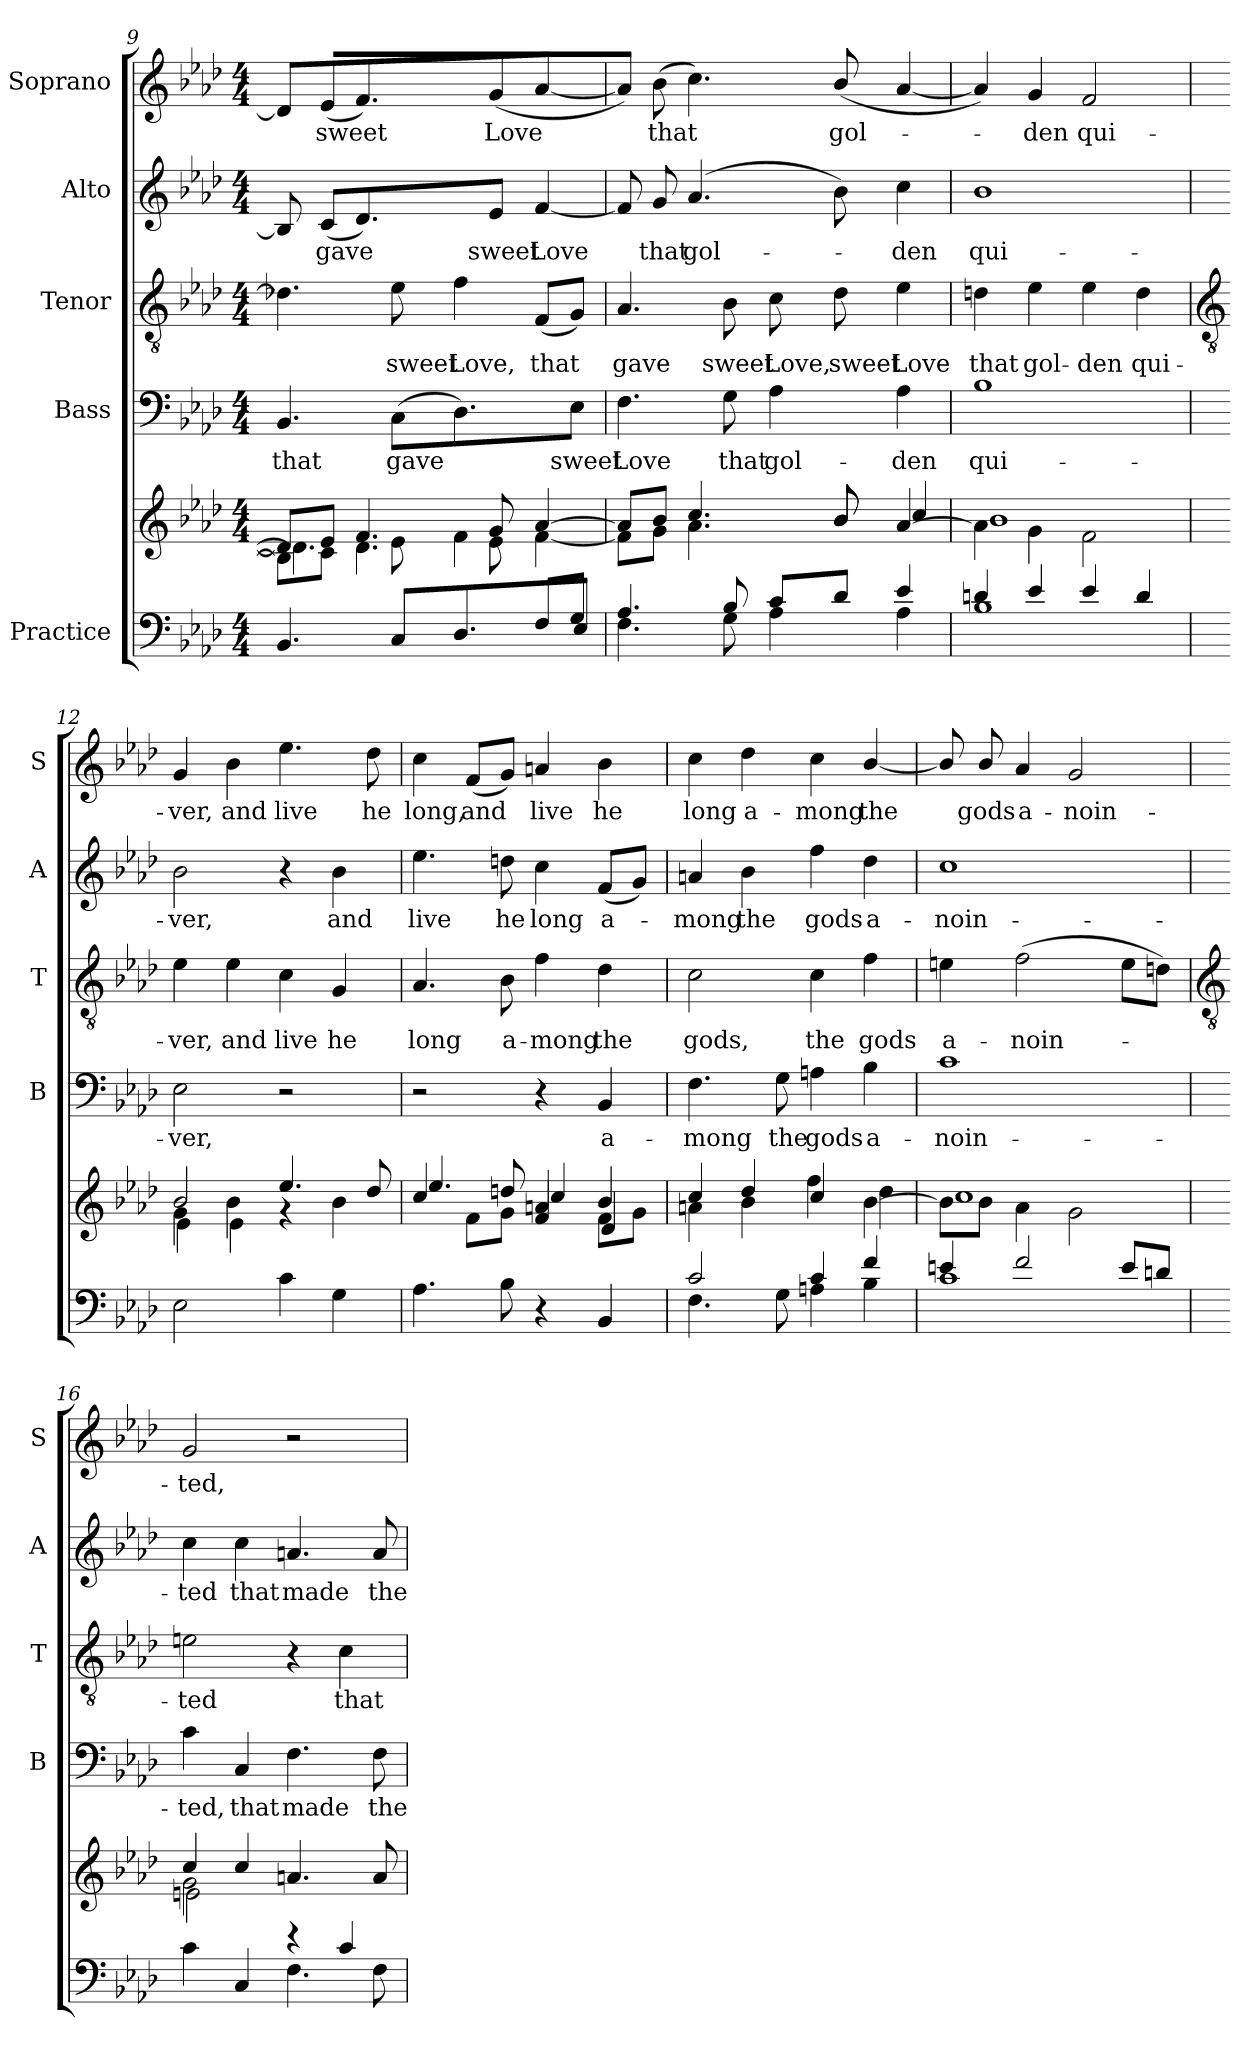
**kern	**kern	**kern	**text	**kern	**text	**kern	**text	**kern	**text
*part5	*part5	*part4	*part4	*part3	*part3	*part2	*part2	*part1	*part1
*staff6	*staff5	*staff4	*staff4	*staff3	*staff3	*staff2	*staff2	*staff1	*staff1
*I"Practice	*	*I"Bass	*	*I"Tenor	*	*I"Alto	*	*I"Soprano	*
*	*	*I'B	*	*I'T	*	*I'A	*	*I'S	*
*clefF4	*clefG2	*clefF4	*	*clefGv2	*	*clefG2	*	*clefG2	*
*k[b-e-a-d-]	*k[b-e-a-d-]	*k[b-e-a-d-]	*	*k[b-e-a-d-]	*	*k[b-e-a-d-]	*	*k[b-e-a-d-]	*
*A-:	*A-:	*A-:	*	*A-:	*	*A-:	*	*A-:	*
*M4/4	*M4/4	*M4/4	*	*M4/4	*	*M4/4	*	*M4/4	*
=9	=9	=9	=9	=9	=9	=9	=9	=9	=9
*^	*^	*	*	*	*	*	*	*	*
*	*	*	*^	*	*	*	*	*	*	*	*
!	!	!	!	!	!	!LO:LY:b	!	!	!	!	!	!
2.ryy	4.BB-/	8d-L]	8B-L]	4.d-\]	4.BB-	that	4.d-X]	.	8B-]	.	8d-J]	.
!	!	!	!	!	!	!	!	!	!	!LO:LY:b	!	!LO:LY:b
.	.	8e-J	8cJ	.	.	.	.	.	(<8cL	gave	(<8e-L	sweet
.	.	4.f	4.d-	.	.	.	.	.	4.d-)	.	4.f)	.
!	!	!	!	!	!	!LO:LY:b	!	!LO:LY:b	!	!	!	!
.	8C/L	.	.	8e-\	(<8CL	gave	8e-	sweet	.	.	.	.
!	!	!	!	!	!	!	!	!LO:LY:b	!	!	!	!
.	4.D-	.	.	4f\	4.D-)	.	4f	Love,	.	.	.	.
!	!	!	!	!	!	!	!	!	!	!LO:LY:b	!	!LO:LY:b
.	.	8g	8e-	.	.	.	.	.	8e-J	sweet	(<8g	Love
!	!	!	!	!	!	!	!	!LO:LY:b	!	!LO:LY:b	!	!
8F/L	.	[4a-	[4f	4ryy	.	.	(<8FL	that	[4f	Love	[4a-	.
!	!	!	!	!	!	!LO:LY:b	!	!	!	!	!	!
8G/J	8E-J	.	.	.	8E-J	sweet	8GJ)	.	.	.	.	.
*	*	*	*v	*v	*	*	*	*	*	*	*	*
=10	=10	=10	=10	=10	=10	=10	=10	=10	=10	=10	=10
!	!	!	!	!	!LO:LY:b	!	!LO:LY:b	!	!	!	!
4.A-	4.F	8a-L]	8fL]	4.F	Love	4.A-	gave	8f]	.	8a-J])	.
!	!	!	!	!	!	!	!	!	!LO:LY:b	!	!LO:LY:b
.	.	8b-J	8gJ	.	.	.	.	8g	that	(>8b-L	that
!	!	!	!	!	!	!	!	!	!LO:LY:b	!	!
.	.	4.cc/	4.a-	.	.	.	.	(<4.a-	gol-	4.cc)	.
!	!	!	!	!	!LO:LY:b	!	!LO:LY:b	!	!	!	!
8B-	8G	.	.	8G	that	8B-	sweet	.	.	.	.
!	!	!	!	!	!LO:LY:b	!	!LO:LY:b	!	!	!	!
8c/L	4A-	.	.	4A-	gol-	8c	Love,	.	.	.	.
!	!	!	!	!	!	!	!LO:LY:b	!	!	!	!LO:LY:b
8d-/J	.	8b-/	8b-/	.	.	8d-	sweet	8b-)	.	(<8b-/	gol-
!	!	!	!	!	!LO:LY:b	!	!LO:LY:b	!	!LO:LY:b	!	!
4e-/	4A-	[4a-	4cc/	4A-	-den	4e-	Love	4cc	den	[4a-	.
=11	=11	=11	=11	=11	=11	=11	=11	=11	=11	=11	=11
!	!	!	!	!	!LO:LY:b	!	!LO:LY:b	!	!LO:LY:b	!	!
4dn/	1B-	4a-\]	1b-	1B-	qui-	4dn	that	1b-	qui-	4a-])	.
!	!	!	!	!	!	!	!LO:LY:b	!	!	!	!LO:LY:b
4e-/	.	4g\	.	.	.	4e-	gol-	.	.	4g	den
!	!	!	!	!	!	!	!LO:LY:b	!	!	!	!LO:LY:b
4e-/	.	2f\	.	.	.	4e-	-den	.	.	2f	qui-
!	!	!	!	!	!	!	!LO:LY:b	!	!	!	!
4d/	.	.	.	.	.	4d	qui-	.	.	.	.
*	*	*v	*v	*	*	*	*	*	*	*	*
!!LO:LB:g=z
=12	=12	=12	=12	=12	=12	=12	=12	=12	=12	=12
*	*	*	*	*	*clefGv2	*	*	*	*	*
*	*	*^	*	*	*	*	*	*	*	*
*	*	*	*^	*	*	*	*	*	*	*	*
!	!	!	!	!	!	!LO:LY:b	!	!LO:LY:b	!	!LO:LY:b	!	!LO:LY:b
2ryy	2E-	4g\	2b-/	4e-\	2E-	-ver,	4e-	-ver,	2b-	-ver,	4g	-ver,
!	!	!	!	!	!	!	!	!LO:LY:b	!	!	!	!LO:LY:b
.	.	4b-\	.	4e-\	.	.	4e-	and	.	.	4b-	and
!	!	!	!	!	!	!	!	!LO:LY:b	!	!	!	!LO:LY:b
4c	2ryy	4.ee-/	4r	2ryy	2r	.	4c	live	4r	.	4.ee-	live
!	!	!	!	!	!	!	!	!LO:LY:b	!	!LO:LY:b	!	!
4G	.	.	4b-	.	.	.	4G	he	4b-	and	.	.
!	!	!	!	!	!	!	!	!	!	!	!	!LO:LY:b
.	.	8dd-/	.	.	.	.	.	.	.	.	8dd-	he
=13	=13	=13	=13	=13	=13	=13	=13	=13	=13	=13	=13	=13
!	!	!	!	!	!	!	!	!LO:LY:b	!	!LO:LY:b	!	!LO:LY:b
4.A-	2ryy	4cc	4.ee-/	2ryy	2r	.	4.A-	long	4.ee-	live	4cc	long,
!	!	!	!	!	!	!	!	!	!	!	!	!LO:LY:b
.	.	8f\L	.	.	.	.	.	.	.	.	(<8fL	and
!	!	!	!	!	!	!	!	!LO:LY:b	!	!LO:LY:b	!	!
8B-	.	8g\J	8ddn/	.	.	.	8B-	a-	8ddn	he	8gJ)	.
!	!	!	!	!	!	!	!	!LO:LY:b	!	!LO:LY:b	!	!LO:LY:b
2ryy	4r	4an	4cc/	4f	4r	.	4f	-mong	4cc	long	4an	live
!	!	!	!	!	!	!LO:LY:b	!	!LO:LY:b	!	!LO:LY:b	!	!LO:LY:b
.	4BB-	4b-/	8f\L	4d-	4BB-	a-	4d-	the	(<8fL	a-	4b-	he
.	.	.	8g\J	.	.	.	.	.	8gJ)	.	.	.
*	*	*	*v	*v	*	*	*	*	*	*	*	*
=14	=14	=14	=14	=14	=14	=14	=14	=14	=14	=14	=14
!	!	!	!	!	!LO:LY:b	!	!LO:LY:b	!	!LO:LY:b	!	!LO:LY:b
2c/	4.F	4cc	4an\	4.F	-mong	2c	gods,	4an	mong	4cc	long
!	!	!	!	!	!	!	!	!	!LO:LY:b	!	!LO:LY:b
.	.	4dd-	4b-	.	.	.	.	4b-	the	4dd-	a-
!	!	!	!	!	!LO:LY:b	!	!	!	!	!	!
.	8G	.	.	8G	the	.	.	.	.	.	.
!	!	!	!	!	!LO:LY:b	!	!LO:LY:b	!	!LO:LY:b	!	!LO:LY:b
4c	4An	4cc	4ff	4An	gods	4c	the	4ff	gods	4cc	-mong
!	!	!	!	!	!LO:LY:b	!	!LO:LY:b	!	!LO:LY:b	!	!LO:LY:b
4f	4B-	[4b-\	4dd-	4B-	a-	4f	gods	4dd-	a-	[4b-/	the
=15	=15	=15	=15	=15	=15	=15	=15	=15	=15	=15	=15
!	!	!	!	!	!LO:LY:b	!	!LO:LY:b	!	!LO:LY:b	!	!
4en/	1c	8b-\L]	1cc	1c	-noin-	4en	a-	1cc	-noin-	8b-/]	.
!	!	!	!	!	!	!	!	!	!	!	!LO:LY:b
.	.	8b-\J	.	.	.	.	.	.	.	8b-/	gods
!	!	!	!	!	!	!	!LO:LY:b	!	!	!	!LO:LY:b
2f/	.	4a-\	.	.	.	(>2f	-noin-	.	.	4a-	a-
!	!	!	!	!	!	!	!	!	!	!	!LO:LY:b
.	.	2g\	.	.	.	.	.	.	.	2g	-noin-
8e/L	.	.	.	.	.	8eL	.	.	.	.	.
8dn/J	.	.	.	.	.	8dnJ)	.	.	.	.	.
*	*	*v	*v	*	*	*	*	*	*	*	*
!!LO:LB:g=z
=16	=16	=16	=16	=16	=16	=16	=16	=16	=16	=16
*	*	*	*	*	*clefGv2	*	*	*	*	*
*	*	*^	*	*	*	*	*	*	*	*
*	*	*	*^	*	*	*	*	*	*	*	*
!	!	!	!	!	!	!LO:LY:b	!	!LO:LY:b	!	!LO:LY:b	!	!LO:LY:b
2ryy	4c	2g\	4cc/	2en\	4c	-ted,	2en	ted	4cc	-ted	2g	-ted,
!	!	!	!	!	!	!LO:LY:b	!	!	!	!LO:LY:b	!	!
.	4C	.	4cc/	.	4C	that	.	.	4cc	that	.	.
!	!	!	!	!	!	!LO:LY:b	!	!	!	!LO:LY:b	!	!
4r	4.F	2ryy	4.an	2ryy	4.F	made	4r	.	4.an	made	2r	.
!	!	!	!	!	!	!	!	!LO:LY:b	!	!	!	!
4c/	.	.	.	.	.	.	4c	that	.	.	.	.
!	!	!	!	!	!	!LO:LY:b	!	!	!	!LO:LY:b	!	!
.	8F	.	8a	.	8F	the	.	.	8a	the	.	.
*v	*v	*	*	*	*	*	*	*	*	*	*	*
*	*v	*v	*v	*	*	*	*	*	*	*	*
=	=	=	=	=	=	=	=	=	=
*-	*-	*-	*-	*-	*-	*-	*-	*-	*-
